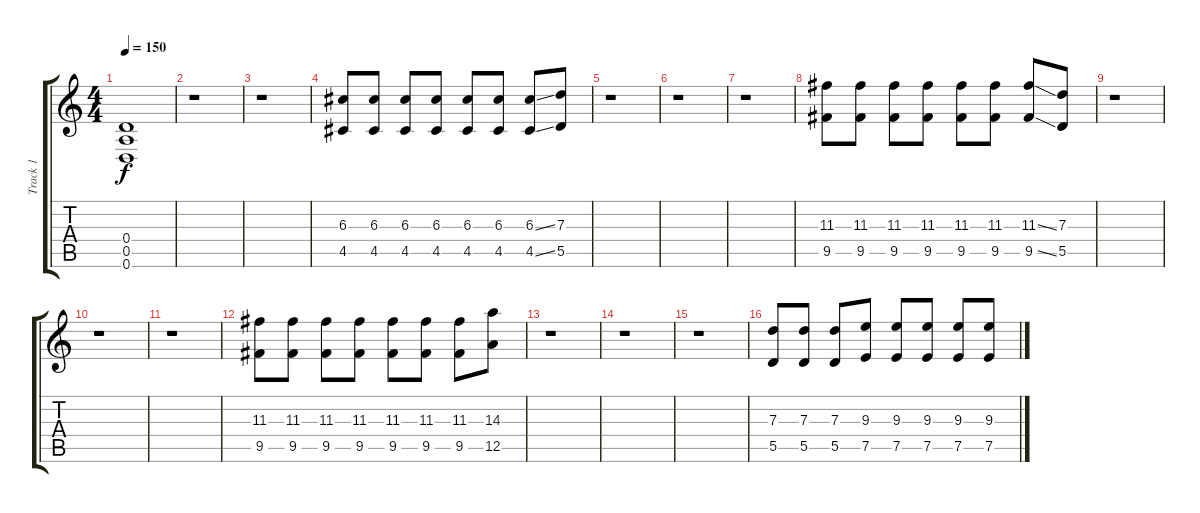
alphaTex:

\track ("Track 1" "Track 1") {instrument distortionguitar}
\staff {score tabs}
\tuning (E4 B3 G3 D3 A2 D2) {hide}
\ts (4 4)
\tempo 150
\clef g2
\ks c
(0.4 0.5 0.6).1{dy f} |
r.1 |
r.1 |
(6.3 4.5).8 (6.3 4.5).8 (6.3 4.5).8 (6.3 4.5).8 (6.3 4.5).8 (6.3 4.5).8 (6.3{ss} 4.5{ss}).8 (7.3 5.5).8 |
r.1 |
r.1 |
r.1 |
(11.3 9.5).8 (11.3 9.5).8 (11.3 9.5).8 (11.3 9.5).8 (11.3 9.5).8 (11.3 9.5).8 (11.3{ss} 9.5{ss}).8 (7.3 5.5).8 |
r.1 |
r.1 |
r.1 |
(11.3 9.5).8 (11.3 9.5).8 (11.3 9.5).8 (11.3 9.5).8 (11.3 9.5).8 (11.3 9.5).8 (11.3 9.5).8 (14.3 12.5).8 |
r.1 |
r.1 |
r.1 |
(7.3 5.5).8 (7.3 5.5).8 (7.3 5.5).8 (9.3 7.5).8 (9.3 7.5).8 (9.3 7.5).8 (9.3 7.5).8 (9.3 7.5).8
